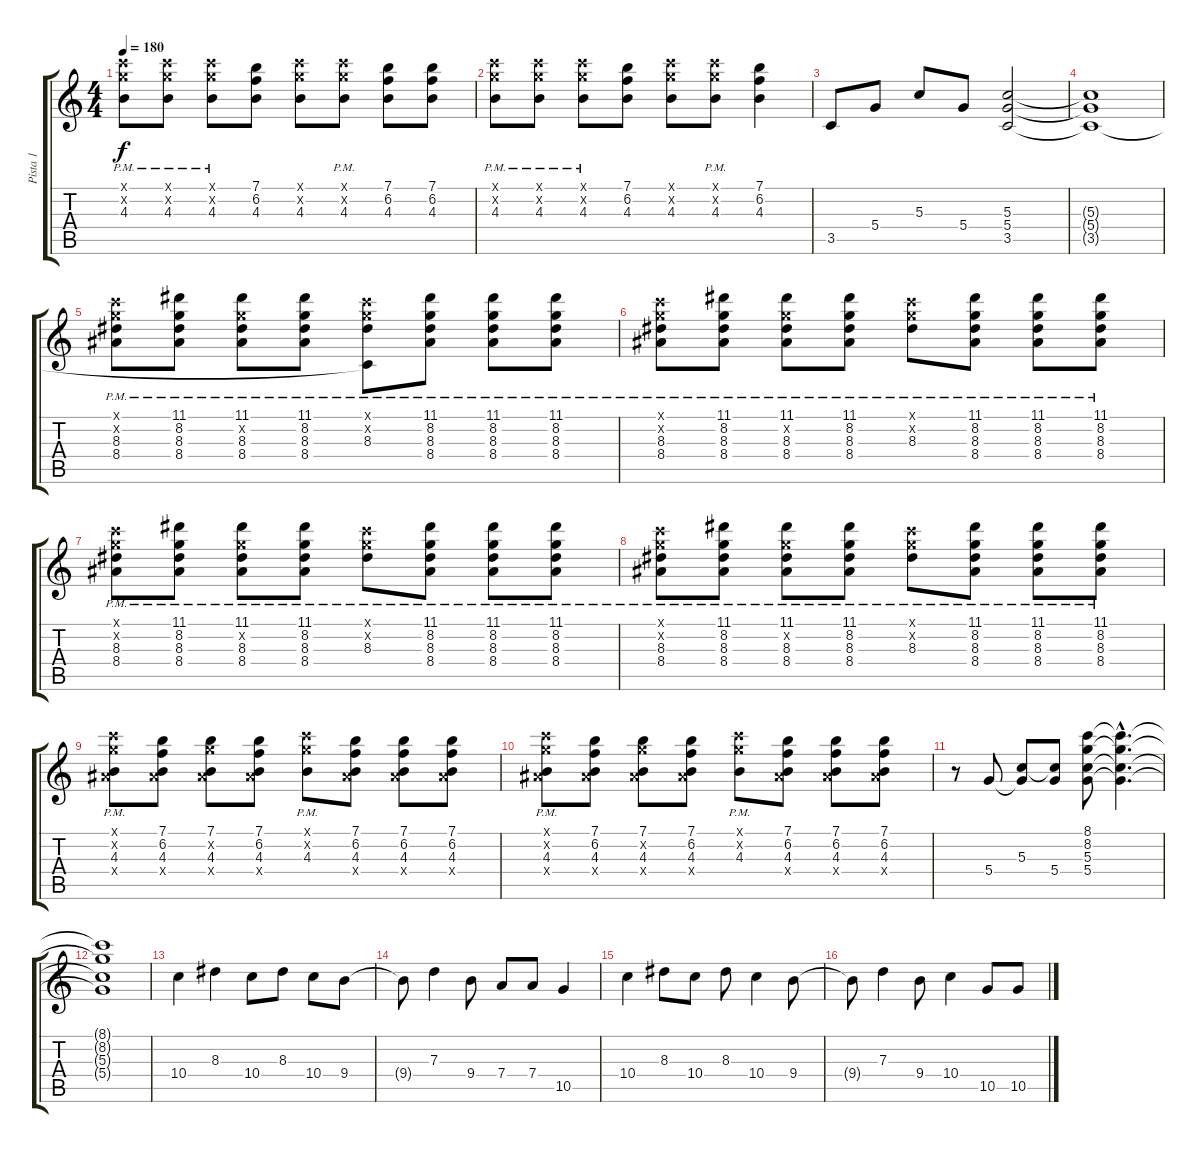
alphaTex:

\track ("Pista 1" "Pista 1") {instrument distortionguitar}
\staff {score tabs}
\tuning (E4 B3 G3 D3 A2 E2) {hide}
\ts (4 4)
\tempo 180
\clef g2
\ks c
(8.1{x} 8.2{x} 4.3{pm}).8{dy f} (8.1{x} 8.2{x} 4.3{pm}).8 (8.1{x} 8.2{x} 4.3{pm}).8 (7.1 6.2 4.3).8 (8.1{x} 8.2{x} 4.3).8 (8.1{x} 8.2{x} 4.3{pm}).8 (7.1 6.2 4.3).8 (7.1 6.2 4.3).8 |
(8.1{x} 8.2{x} 4.3{pm}).8 (8.1{x} 8.2{x} 4.3{pm}).8 (8.1{x} 8.2{x} 4.3{pm}).8 (7.1 6.2 4.3).8 (8.1{x} 8.2{x} 4.3).8 (8.1{x} 8.2{x} 4.3{pm}).8 (7.1 6.2 4.3).4 |
3.5.8 5.4.8 5.3.8 5.4.8 (5.3 5.4 3.5).2 |
(5.3{t} 5.4{t} 3.5{t}).1 |
(8.1{x} 8.2{x} 8.3{pm} 8.4{pm}).8 (11.1 8.2 8.3 8.4{pm}).8 (11.1 8.2{x} 8.3 8.4{pm}).8 (11.1 8.2 8.3 8.4{pm}).8 (8.1{x} 8.2{x} 8.3{pm} 3.5{t}).8 (11.1 8.2 8.3 8.4{pm}).8 (11.1 8.2 8.3 8.4{pm}).8 (11.1 8.2 8.3 8.4{pm}).8 |
(8.1{x} 8.2{x} 8.3{pm} 8.4{pm}).8 (11.1 8.2 8.3 8.4{pm}).8 (11.1 8.2{x} 8.3 8.4{pm}).8 (11.1 8.2 8.3 8.4{pm}).8 (8.1{x} 8.2{x} 8.3{pm}).8 (11.1 8.2 8.3 8.4{pm}).8 (11.1 8.2 8.3 8.4{pm}).8 (11.1 8.2 8.3 8.4{pm}).8 |
(8.1{x} 8.2{x} 8.3{pm} 8.4{pm}).8 (11.1 8.2 8.3 8.4{pm}).8 (11.1 8.2{x} 8.3 8.4{pm}).8 (11.1 8.2 8.3 8.4{pm}).8 (8.1{x} 8.2{x} 8.3{pm}).8 (11.1 8.2 8.3 8.4{pm}).8 (11.1 8.2 8.3 8.4{pm}).8 (11.1 8.2 8.3 8.4{pm}).8 |
(8.1{x} 8.2{x} 8.3{pm} 8.4{pm}).8 (11.1 8.2 8.3 8.4{pm}).8 (11.1 8.2{x} 8.3 8.4{pm}).8 (11.1 8.2 8.3 8.4{pm}).8 (8.1{x} 8.2{x} 8.3{pm}).8 (11.1 8.2 8.3 8.4{pm}).8 (11.1 8.2 8.3 8.4{pm}).8 (11.1 8.2 8.3 8.4{pm}).8 |
(8.1{x} 8.2{x} 4.3{pm} 8.4{x}).8 (7.1 6.2 4.3 8.4{x}).8 (7.1 8.2{x} 4.3 8.4{x}).8 (7.1 6.2 4.3 8.4{x}).8 (8.1{x} 8.2{x} 4.3{pm}).8 (7.1 6.2 4.3 8.4{x}).8 (7.1 6.2 4.3 8.4{x}).8 (7.1 6.2 4.3 8.4{x}).8 |
(8.1{x} 8.2{x} 4.3{pm} 8.4{x}).8 (7.1 6.2 4.3 8.4{x}).8 (7.1 8.2{x} 4.3 8.4{x}).8 (7.1 6.2 4.3 8.4{x}).8 (8.1{x} 8.2{x} 4.3{pm}).8 (7.1 6.2 4.3 8.4{x}).8 (7.1 6.2 4.3 8.4{x}).8 (7.1 6.2 4.3 8.4{x}).8 |
r.8 5.4.8 (5.3 5.4{t}).8 (5.3{t} 5.4).8 (8.1 8.2 5.3 5.4).8 (8.1{hac t} 8.2{hac t} 5.3{hac t} 5.4{hac t}).4{d} |
(8.1{t} 8.2{t} 5.3{t} 5.4{t}).1 |
10.4.4 8.3.4 10.4.8 8.3.8 10.4.8 9.4.8 |
9.4{t}.8 7.3.4 9.4.8 7.4.8 7.4.8 10.5.4 |
10.4.4 8.3.8 10.4.8 8.3.8 10.4.4 9.4.8 |
9.4{t}.8 7.3.4 9.4.8 10.4.4 10.5.8 10.5.8
